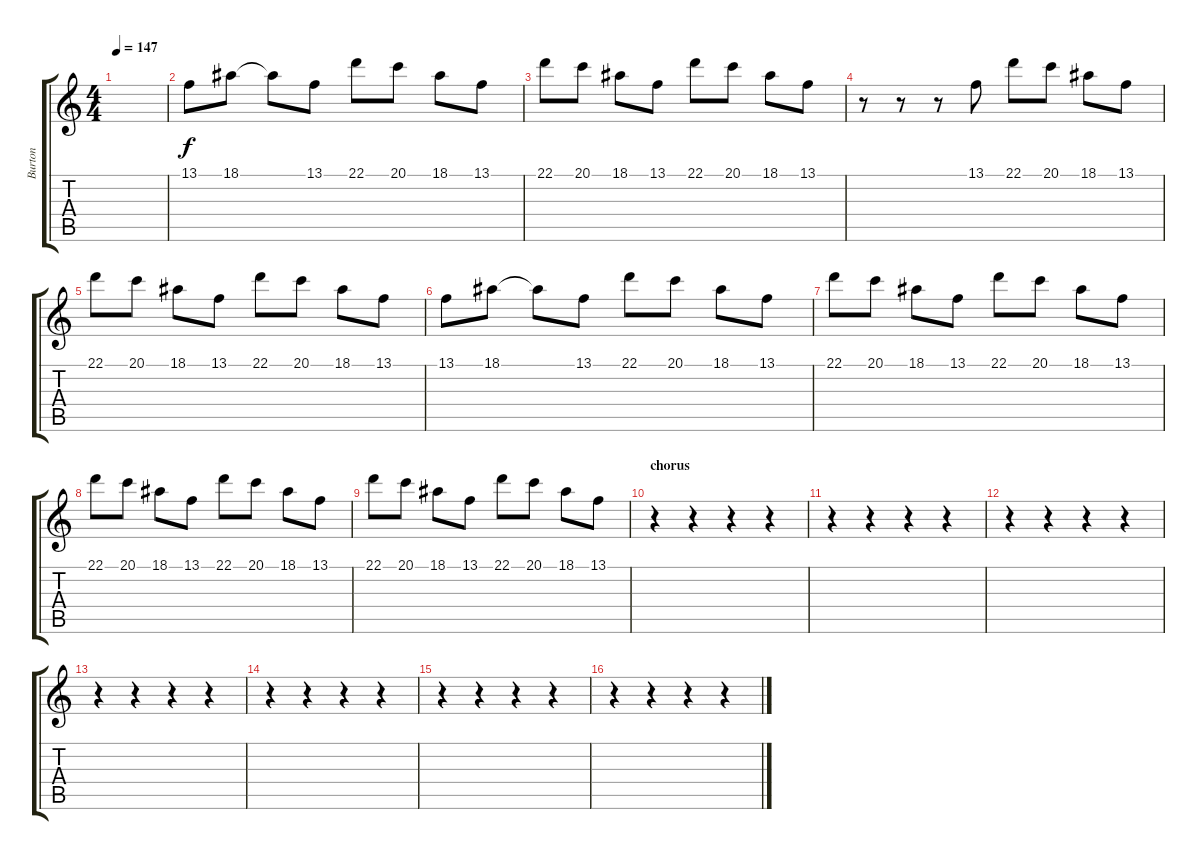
\track ("Burton" "Burton") {instrument lead2sawtooth}
\staff {score tabs}
\tuning (E4 B3 G3 D3 A2 E2) {hide}
\ts (4 4)
\tempo 147
\clef g2
\ks c
|
13.1.8{instrument lead2sawtooth} 18.1.8 18.1{t}.8 13.1.8 22.1.8 20.1.8 18.1.8 13.1.8 |
22.1.8 20.1.8 18.1.8 13.1.8 22.1.8 20.1.8 18.1.8 13.1.8 |
r.8 r.8 r.8 13.1.8 22.1.8 20.1.8 18.1.8 13.1.8 |
22.1.8 20.1.8 18.1.8 13.1.8 22.1.8 20.1.8 18.1.8 13.1.8 |
13.1.8{volume 5} 18.1.8 18.1{t}.8 13.1.8 22.1.8 20.1.8 18.1.8 13.1.8 |
22.1.8 20.1.8 18.1.8 13.1.8 22.1.8 20.1.8 18.1.8 13.1.8 |
22.1.8 20.1.8 18.1.8 13.1.8 22.1.8 20.1.8 18.1.8 13.1.8 |
22.1.8 20.1.8 18.1.8 13.1.8 22.1.8 20.1.8 18.1.8 13.1.8 |
\section ("" "chorus")
r.4 r.4 r.4 r.4 |
r.4 r.4 r.4 r.4 |
r.4 r.4 r.4 r.4 |
r.4 r.4 r.4 r.4 |
r.4 r.4 r.4 r.4 |
r.4 r.4 r.4 r.4 |
r.4 r.4 r.4 r.4
